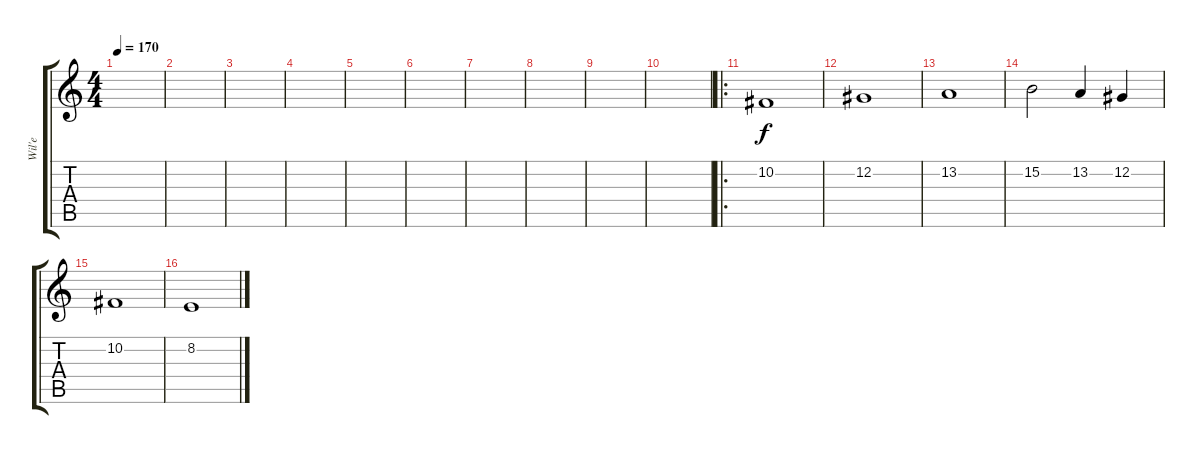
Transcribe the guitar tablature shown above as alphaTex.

\track ("Wil'e" "Wil'e") {instrument stringensemble1}
\staff {score tabs}
\tuning (Db4 Ab3 E3 B2 Gb2 Db2) {hide}
\ts (4 4)
\tempo 170
\clef g2
\ks c
|
|
|
|
|
|
|
|
|
|
\ro
10.2.1 |
12.2.1 |
13.2.1 |
15.2.2 13.2.4 12.2.4 |
10.2.1 |
8.2.1
